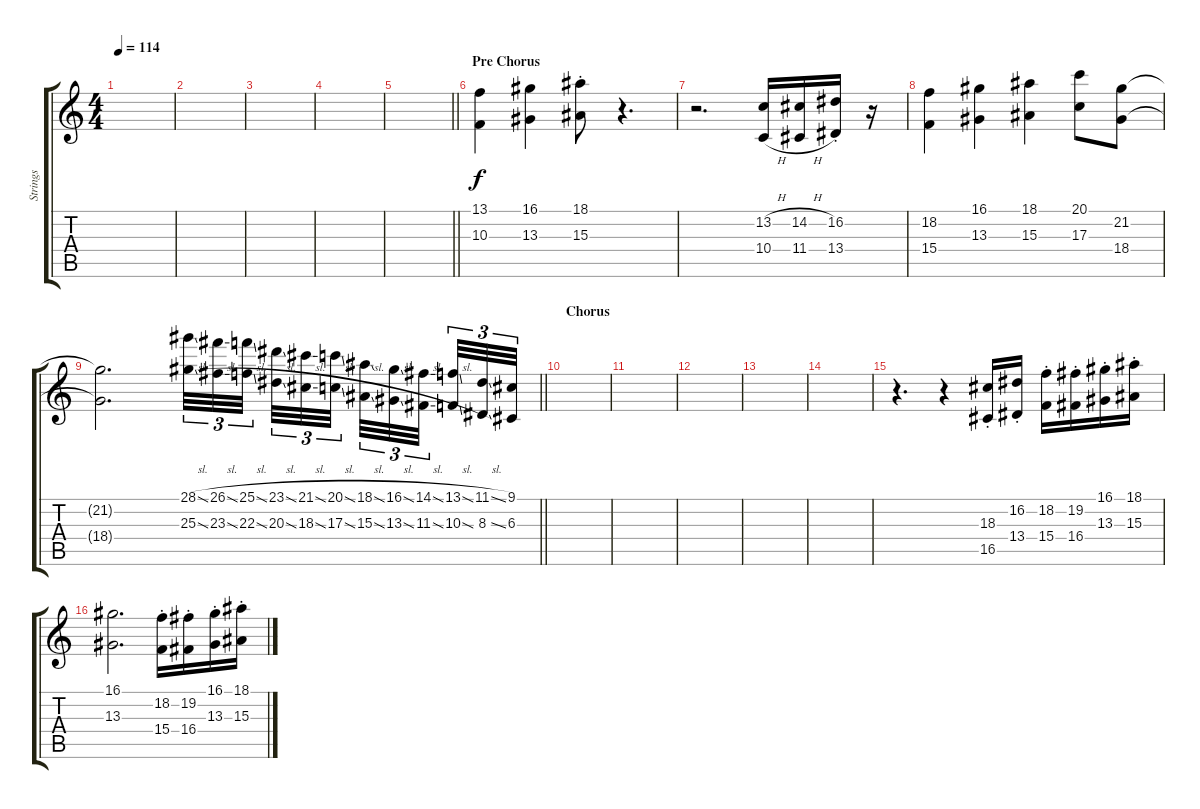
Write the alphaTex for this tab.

\track ("Strings" "Strings") {instrument stringensemble1}
\staff {score tabs}
\tuning (E4 B3 G3 D3 A2 E2) {hide}
\ts (4 4)
\tempo 114
\clef g2
\ks c
|
|
|
|
\barLineRight lightlight
|
\section ("" "Pre Chorus")
(13.1 10.3).4 (16.1 13.3).4 (18.1{st} 15.3{st}).8 r.4{d} |
r.2{d} (13.2{h} 10.4{h}).16 (14.2{h} 11.4{h}).16 (16.2{st} 13.4{st}).16 r.16 |
(18.2 15.4).4 (16.1 13.3).4 (18.1 15.3).4 (20.1 17.3).8 (21.2 18.4).8 |
\barLineRight lightlight
(21.2{t} 18.4{t}).2{d} (28.1{sl} 25.3{sl}).32{tu (3 2)} (26.1{sl} 23.3{sl}).32{tu (3 2)} (25.1{sl} 22.3{sl}).32{tu (3 2) beam splitsecondary} (23.1{sl} 20.3{sl}).32{tu (3 2)} (21.1{sl} 18.3{sl}).32{tu (3 2)} (20.1{sl} 17.3{sl}).32{tu (3 2) beam splitsecondary} (18.1{sl} 15.3{sl}).32{tu (3 2)} (16.1{sl} 13.3{sl}).32{tu (3 2)} (14.1{sl} 11.3{sl}).32{tu (3 2) beam splitsecondary} (13.1{sl} 10.3{sl}).32{tu (3 2)} (11.1{sl} 8.3{sl}).32{tu (3 2)} (9.1 6.3).32{tu (3 2)} |
\section ("" "Chorus")
|
|
|
|
|
r.4{d} r.4 (18.3{st} 16.5{st}).16 (16.2{st} 13.4{st}).16 (18.2{st} 15.4{st}).16 (19.2{st} 16.4{st}).16 (16.1{st} 13.3{st}).16 (18.1{st} 15.3{st}).16 |
(16.1 13.3).2{d} (18.2{st} 15.4{st}).16 (19.2{st} 16.4{st}).16 (16.1{st} 13.3{st}).16 (18.1{st} 15.3{st}).16
